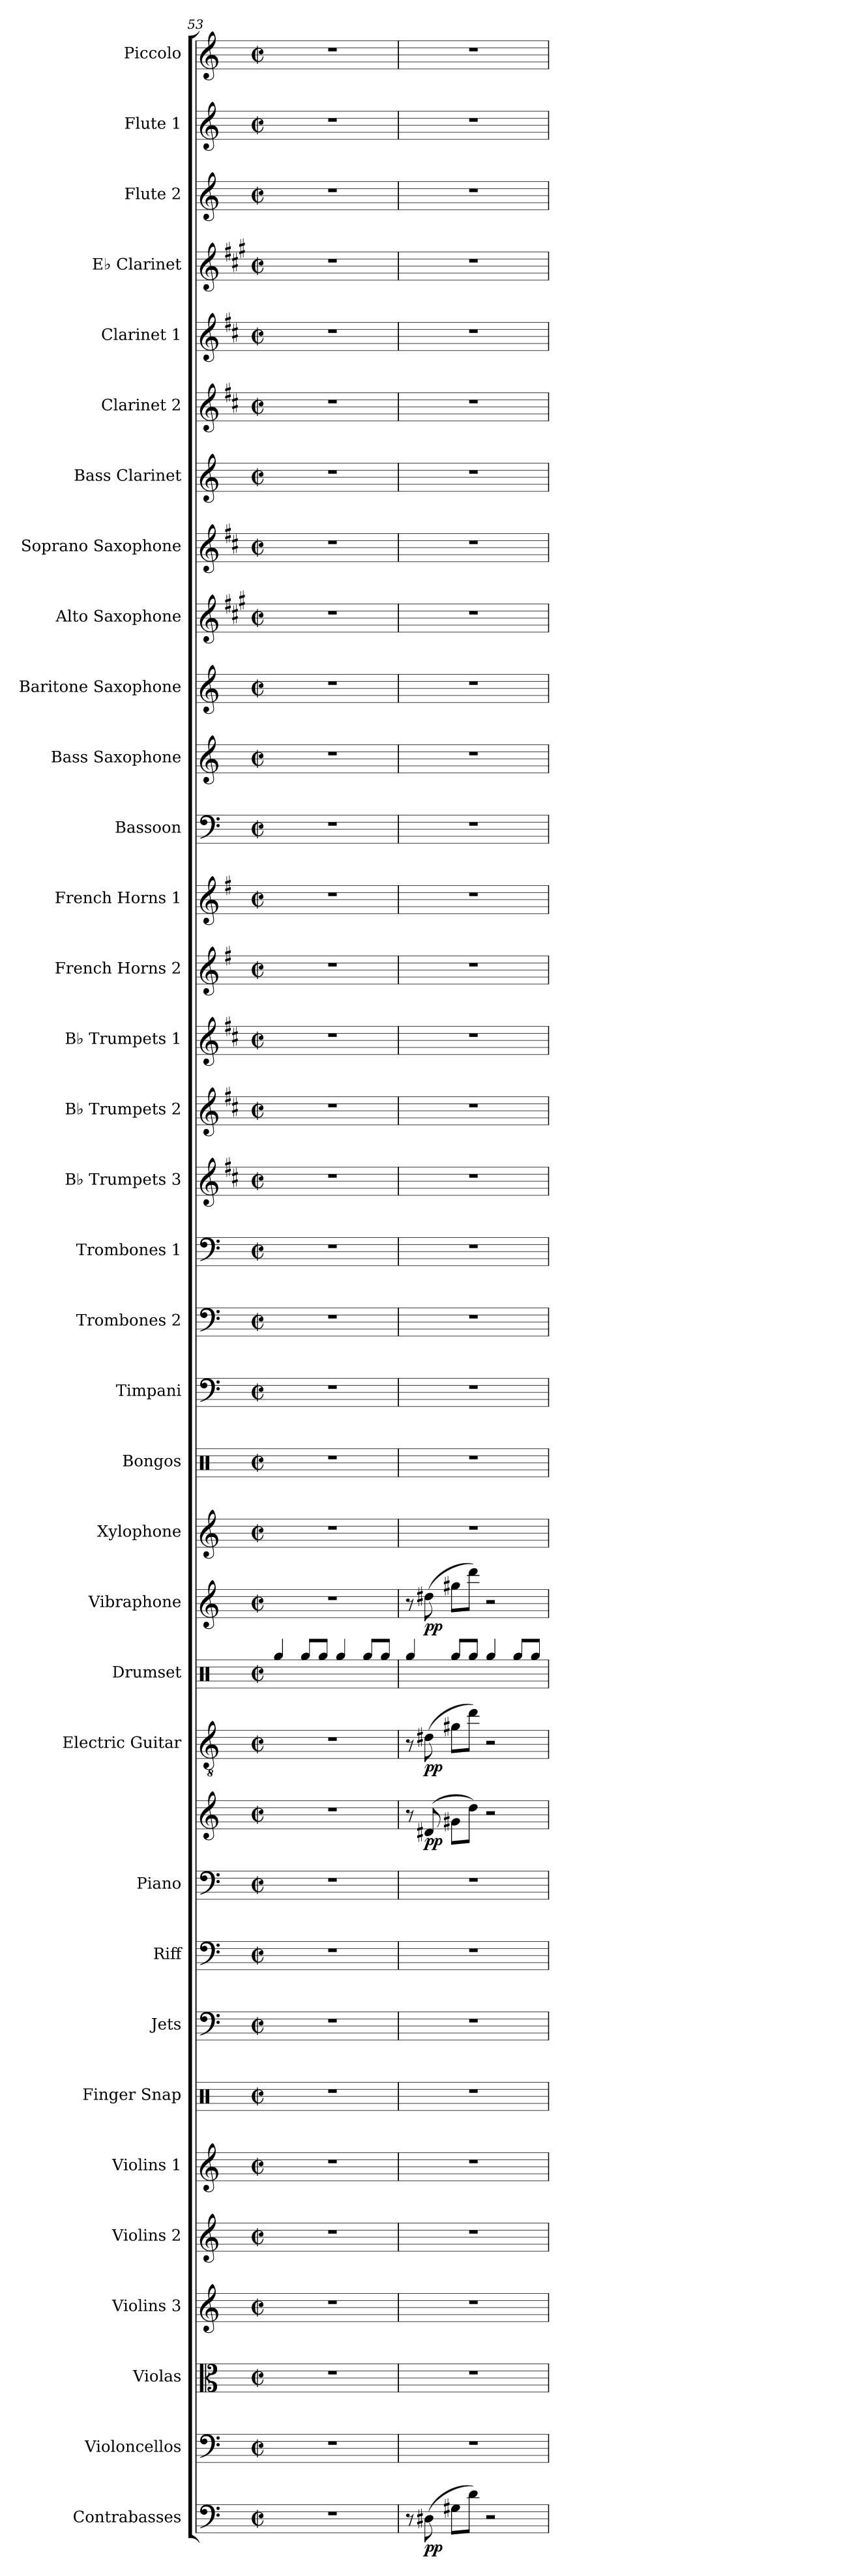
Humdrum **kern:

**kern	**dynam	**kern	**kern	**kern	**kern	**kern	**kern	**kern	**kern	**kern	**kern	**dynam	**kern	**dynam	**kern	**kern	**dynam	**kern	**kern	**kern	**kern	**kern	**kern	**kern	**kern	**kern	**kern	**kern	**kern	**kern	**kern	**kern	**kern	**kern	**kern	**kern	**kern	**kern	**kern
*part35	*part35	*part34	*part33	*part32	*part31	*part30	*part29	*part28	*part27	*part26	*part26	*part26	*part25	*part25	*part24	*part23	*part23	*part22	*part21	*part20	*part19	*part18	*part17	*part16	*part15	*part14	*part13	*part12	*part11	*part10	*part9	*part8	*part7	*part6	*part5	*part4	*part3	*part2	*part1
*staff36	*staff36	*staff35	*staff34	*staff33	*staff32	*staff31	*staff30	*staff29	*staff28	*staff27	*staff26	*staff26/27	*staff25	*staff25	*staff24	*staff23	*staff23	*staff22	*staff21	*staff20	*staff19	*staff18	*staff17	*staff16	*staff15	*staff14	*staff13	*staff12	*staff11	*staff10	*staff9	*staff8	*staff7	*staff6	*staff5	*staff4	*staff3	*staff2	*staff1
*I"Contrabasses	*	*I"Violoncellos	*I"Violas	*I"Violins 3	*I"Violins 2	*I"Violins 1	*I"Finger Snap	*I"Jets	*I"Riff	*I"Piano	*	*	*I"Electric Guitar	*	*I"Drumset	*I"Vibraphone	*	*I"Xylophone	*I"Bongos	*I"Timpani	*I"Trombones 2	*I"Trombones 1	*I"B♭ Trumpets 3	*I"B♭ Trumpets 2	*I"B♭ Trumpets 1	*I"French Horns 2	*I"French Horns 1	*I"Bassoon	*I"Bass Saxophone	*I"Baritone Saxophone	*I"Alto Saxophone	*I"Soprano Saxophone	*I"Bass Clarinet	*I"Clarinet 2	*I"Clarinet 1	*I"E♭ Clarinet	*I"Flute 2	*I"Flute 1	*I"Piccolo
*I'Cbs.	*	*I'Vcs.	*I'Vlas.	*I'Vlns. 3	*I'Vlns. 2	*I'Vlns. 1	*I'Fi. Sna.	*I'J.	*I'R.	*I'Pno.	*	*	*I'El. Guit.	*	*I'D. Set	*I'Vib.	*	*I'Xyl.	*I'Bon.	*I'Timp.	*I'Tbns. 2	*I'Tbns. 1	*I'B♭ Tpts. 3	*I'B♭ Tpts. 2	*I'B♭ Tpts. 1	*I'F Hns. 2	*I'F Hns. 1	*I'Bsn.	*I'Bs. Sax.	*I'Bar. Sax.	*I'A. Sax.	*I'S. Sax.	*I'B. Cl.	*I'Cl. 2	*I'Cl. 1	*I'E♭ Cl.	*I'Fl. 2	*I'Fl. 1	*I'Picc.
*clefF4	*	*clefF4	*clefC3	*clefG2	*clefG2	*clefG2	*clefX	*clefF4	*clefF4	*clefF4	*clefG2	*	*clefGv2	*	*clefX	*clefG2	*	*clefG2	*clefX	*clefF4	*clefF4	*clefF4	*clefG2	*clefG2	*clefG2	*clefG2	*clefG2	*clefF4	*clefG2	*clefG2	*clefG2	*clefG2	*clefG2	*clefG2	*clefG2	*clefG2	*clefG2	*clefG2	*clefG2
*ITrd7c12	*	*	*	*	*	*	*	*	*	*	*	*	*	*	*	*	*	*ITrd-7c-12	*	*	*	*	*ITrd1c2	*ITrd1c2	*ITrd1c2	*ITrd4c7	*ITrd4c7	*	*ITrd15c26	*ITrd12c21	*ITrd5c9	*ITrd1c2	*ITrd8c14	*ITrd1c2	*ITrd1c2	*ITrd-2c-3	*	*	*ITrd-7c-12
*k[]	*	*k[]	*k[]	*k[]	*k[]	*k[]	*k[]	*k[]	*k[]	*k[]	*k[]	*	*k[]	*	*k[]	*k[]	*	*k[]	*k[]	*k[]	*k[]	*k[]	*k[]	*k[]	*k[]	*k[]	*k[]	*k[]	*k[]	*k[]	*k[]	*k[]	*k[]	*k[]	*k[]	*k[]	*k[]	*k[]	*k[]
*M2/2	*	*M2/2	*M2/2	*M2/2	*M2/2	*M2/2	*M2/2	*M2/2	*M2/2	*M2/2	*M2/2	*	*M2/2	*	*M2/2	*M2/2	*	*M2/2	*M2/2	*M2/2	*M2/2	*M2/2	*M2/2	*M2/2	*M2/2	*M2/2	*M2/2	*M2/2	*M2/2	*M2/2	*M2/2	*M2/2	*M2/2	*M2/2	*M2/2	*M2/2	*M2/2	*M2/2	*M2/2
*met(c|)	*	*met(c|)	*met(c|)	*met(c|)	*met(c|)	*met(c|)	*met(c|)	*met(c|)	*met(c|)	*met(c|)	*met(c|)	*	*met(c|)	*	*met(c|)	*met(c|)	*	*met(c|)	*met(c|)	*met(c|)	*met(c|)	*met(c|)	*met(c|)	*met(c|)	*met(c|)	*met(c|)	*met(c|)	*met(c|)	*met(c|)	*met(c|)	*met(c|)	*met(c|)	*met(c|)	*met(c|)	*met(c|)	*met(c|)	*met(c|)	*met(c|)	*met(c|)
=53	=53	=53	=53	=53	=53	=53	=53	=53	=53	=53	=53	=53	=53	=53	=53	=53	=53	=53	=53	=53	=53	=53	=53	=53	=53	=53	=53	=53	=53	=53	=53	=53	=53	=53	=53	=53	=53	=53	=53
1r	.	1r	1r	1r	1r	1r	1r	1r	1r	1r	1r	.	1r	.	4Rgg/	1r	.	1r	1r	1r	1r	1r	1r	1r	1r	1r	1r	1r	1r	1r	1r	1r	1r	1r	1r	1r	1r	1r	1r
.	.	.	.	.	.	.	.	.	.	.	.	.	.	.	8Rgg/L	.	.	.	.	.	.	.	.	.	.	.	.	.	.	.	.	.	.	.	.	.	.	.	.
.	.	.	.	.	.	.	.	.	.	.	.	.	.	.	8Rgg/J	.	.	.	.	.	.	.	.	.	.	.	.	.	.	.	.	.	.	.	.	.	.	.	.
.	.	.	.	.	.	.	.	.	.	.	.	.	.	.	4Rgg/	.	.	.	.	.	.	.	.	.	.	.	.	.	.	.	.	.	.	.	.	.	.	.	.
.	.	.	.	.	.	.	.	.	.	.	.	.	.	.	8Rgg/L	.	.	.	.	.	.	.	.	.	.	.	.	.	.	.	.	.	.	.	.	.	.	.	.
.	.	.	.	.	.	.	.	.	.	.	.	.	.	.	8Rgg/J	.	.	.	.	.	.	.	.	.	.	.	.	.	.	.	.	.	.	.	.	.	.	.	.
=54	=54	=54	=54	=54	=54	=54	=54	=54	=54	=54	=54	=54	=54	=54	=54	=54	=54	=54	=54	=54	=54	=54	=54	=54	=54	=54	=54	=54	=54	=54	=54	=54	=54	=54	=54	=54	=54	=54	=54
8r	.	1r	1r	1r	1r	1r	1r	1r	1r	1r	8r	.	8r	.	4Rgg/	8r	.	1r	1r	1r	1r	1r	1r	1r	1r	1r	1r	1r	1r	1r	1r	1r	1r	1r	1r	1r	1r	1r	1r
!	!LO:DY:b	!	!	!	!	!	!	!	!	!	!	!LO:DY:b	!	!LO:DY:b	!	!	!LO:DY:b	!	!	!	!	!	!	!	!	!	!	!	!	!	!	!	!	!	!	!	!	!	!
(>8DD#X\	pp	.	.	.	.	.	.	.	.	.	(>8d#X/	pp	(>8d#X\	pp	.	(>8dd#X\	pp	.	.	.	.	.	.	.	.	.	.	.	.	.	.	.	.	.	.	.	.	.	.
8GG#X\L	.	.	.	.	.	.	.	.	.	.	8g#X\L	.	8g#X\L	.	8Rgg/L	8gg#X\L	.	.	.	.	.	.	.	.	.	.	.	.	.	.	.	.	.	.	.	.	.	.	.
8D\J)	.	.	.	.	.	.	.	.	.	.	8dd\J)	.	8dd\J)	.	8Rgg/J	8ddd\J)	.	.	.	.	.	.	.	.	.	.	.	.	.	.	.	.	.	.	.	.	.	.	.
2r	.	.	.	.	.	.	.	.	.	.	2r	.	2r	.	4Rgg/	2r	.	.	.	.	.	.	.	.	.	.	.	.	.	.	.	.	.	.	.	.	.	.	.
.	.	.	.	.	.	.	.	.	.	.	.	.	.	.	8Rgg/L	.	.	.	.	.	.	.	.	.	.	.	.	.	.	.	.	.	.	.	.	.	.	.	.
.	.	.	.	.	.	.	.	.	.	.	.	.	.	.	8Rgg/J	.	.	.	.	.	.	.	.	.	.	.	.	.	.	.	.	.	.	.	.	.	.	.	.
=	=	=	=	=	=	=	=	=	=	=	=	=	=	=	=	=	=	=	=	=	=	=	=	=	=	=	=	=	=	=	=	=	=	=	=	=	=	=	=
*-	*-	*-	*-	*-	*-	*-	*-	*-	*-	*-	*-	*-	*-	*-	*-	*-	*-	*-	*-	*-	*-	*-	*-	*-	*-	*-	*-	*-	*-	*-	*-	*-	*-	*-	*-	*-	*-	*-	*-
